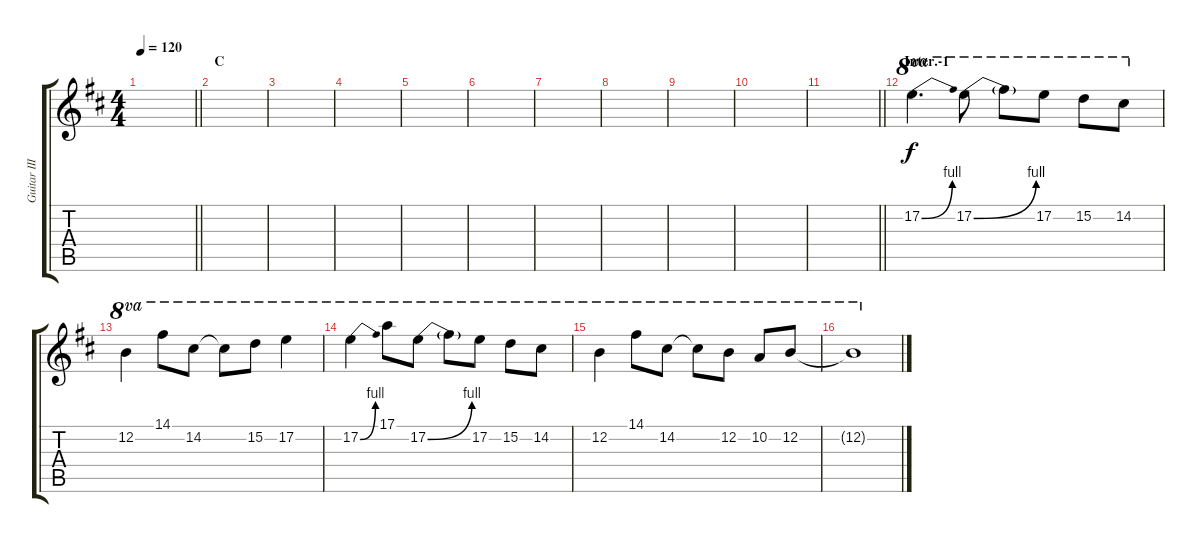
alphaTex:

\track ("Guitar III (Nakano Azusa)" "Guitar III") {instrument distortionguitar}
\staff {score tabs}
\tuning (E4 B3 G3 D3 A2 E2) {hide}
\ts (4 4)
\tempo 120
\clef g2
\barLineRight lightlight
\ks d
|
\section ("" "C")
|
|
|
|
|
|
|
|
|
\barLineRight lightlight
|
\section ("" "Inter.-1")
17.2{be (bend 0 0 60 4)}.4{d ot 8va} 17.2{be (bend 0 0 60 4)}.8{ot 8va} 17.2{t}.8{ot 8va} 17.2.8{ot 8va} 15.2.8{ot 8va} 14.2.8{ot 8va} |
12.2.4{ot 8va} 14.1.8{ot 8va} 14.2.8{ot 8va} 14.2{t}.8{ot 8va} 15.2.8{ot 8va} 17.2.4{ot 8va} |
17.2{be (bend 0 0 60 4)}.4{ot 8va} 17.1.8{ot 8va} 17.2{be (bend 0 0 60 4)}.8{ot 8va} 17.2{t}.8{ot 8va} 17.2.8{ot 8va} 15.2.8{ot 8va} 14.2.8{ot 8va} |
12.2.4{ot 8va} 14.1.8{ot 8va} 14.2.8{ot 8va} 14.2{t}.8{ot 8va} 12.2.8{ot 8va} 10.2.8{ot 8va} 12.2.8{ot 8va} |
12.2{t}.1{ot 8va}
